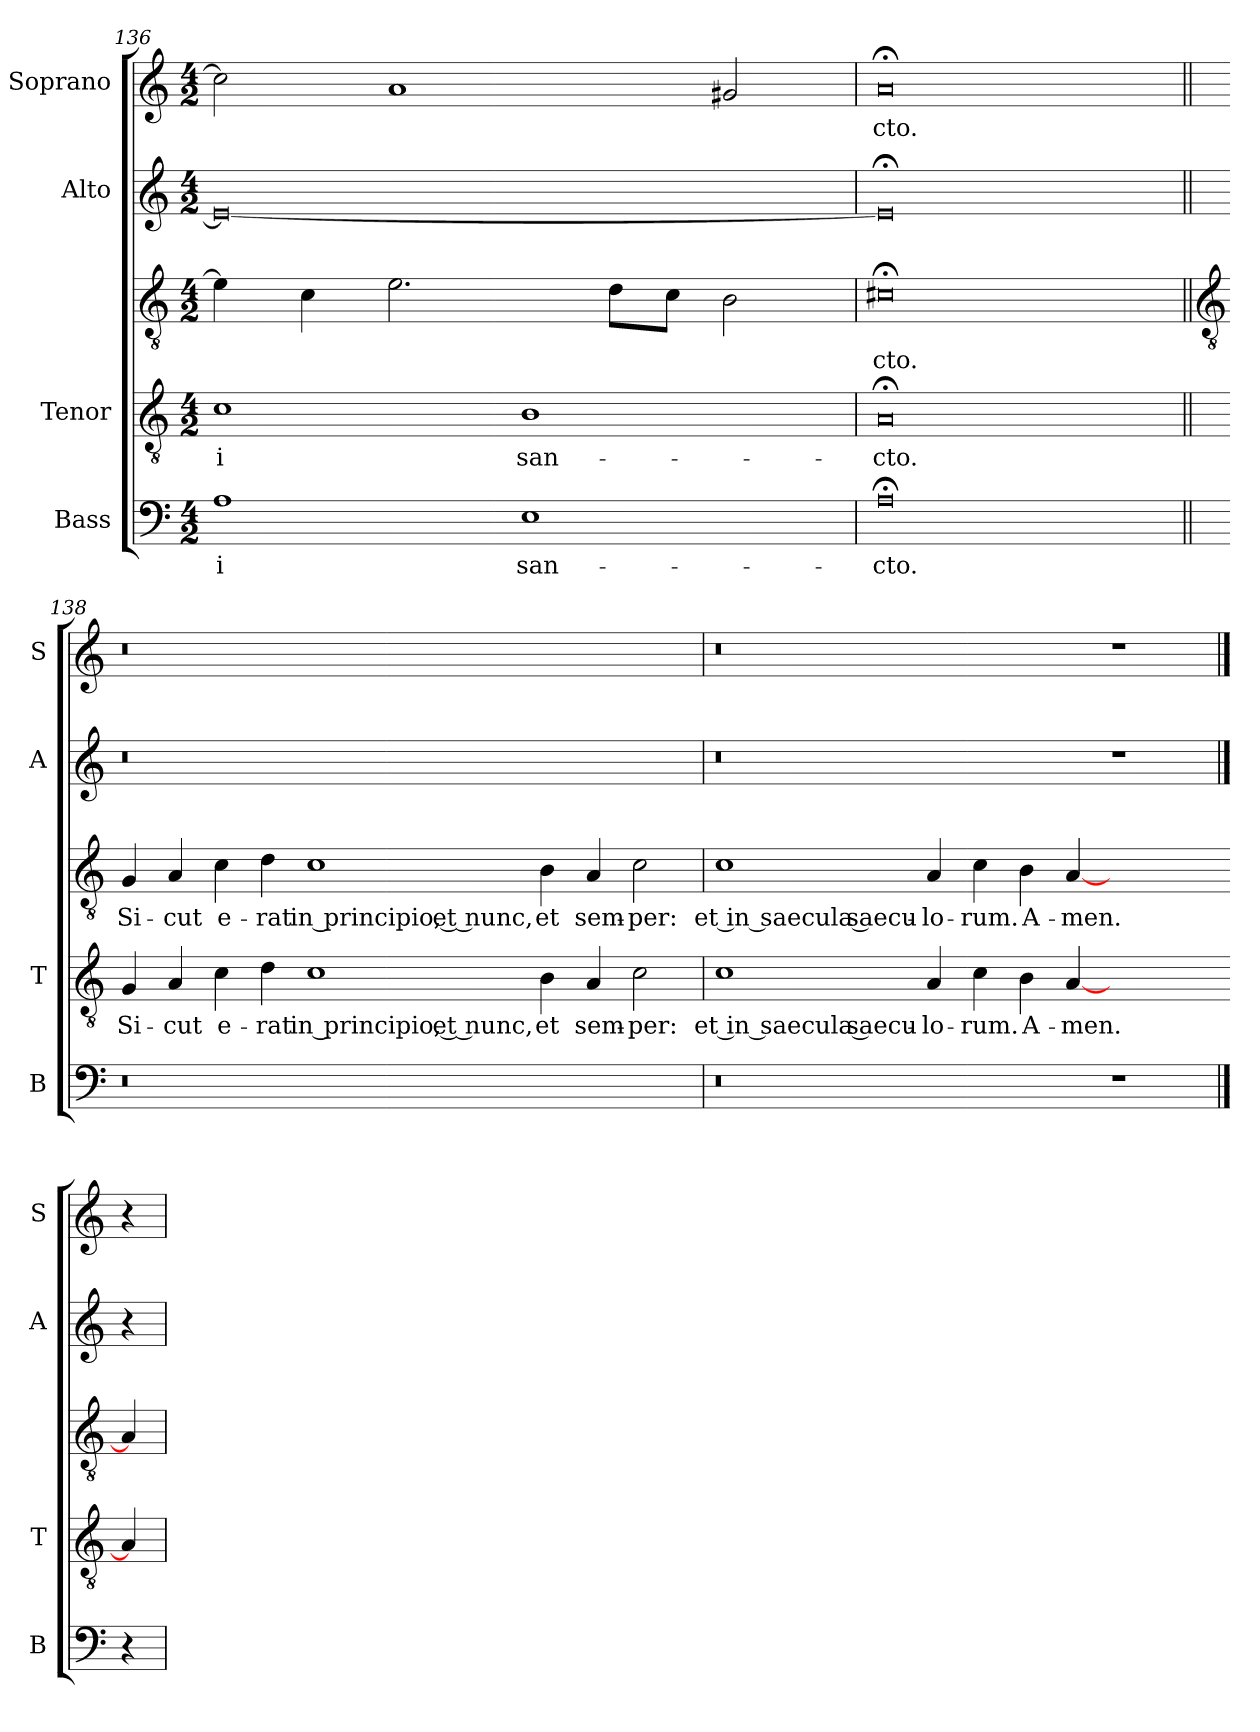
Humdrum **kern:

**kern	**text	**kern	**text	**kern	**text	**kern	**kern	**text
*part4	*part4	*part3	*part3	*part3	*part3	*part2	*part1	*part1
*staff5	*staff5	*staff4	*staff4	*staff3	*staff3	*staff2	*staff1	*staff1
*I"Bass	*	*I"Tenor	*	*	*	*I"Alto	*I"Soprano	*
*I'B	*	*I'T	*	*	*	*I'A	*I'S	*
*clefF4	*	*clefGv2	*	*clefGv2	*	*clefG2	*clefG2	*
*k[]	*	*k[]	*	*k[]	*	*k[]	*k[]	*
*C:	*	*C:	*	*C:	*	*C:	*C:	*
*M4/2	*	*M4/2	*	*M4/2	*	*M4/2	*M4/2	*
=136	=136	=136	=136	=136	=136	=136	=136	=136
!	!LO:LY:b	!	!LO:LY:b	!	!	!	!	!
1A	-i	1c	-i	4e]	.	0e_	2cc]	.
.	.	.	.	4c	.	.	.	.
.	.	.	.	2.e	.	.	1a	.
!	!LO:LY:b	!	!LO:LY:b	!	!	!	!	!
1E	san-	1B	san-	.	.	.	.	.
.	.	.	.	8dL	.	.	.	.
.	.	.	.	8cJ	.	.	.	.
.	.	.	.	2B	.	.	2g#X	.
=137	=137	=137	=137	=137	=137	=137	=137	=137
!	!LO:LY:b	!	!LO:LY:b	!	!LO:LY:b	!	!	!LO:LY:b
0A;<	-cto.	0A;<	cto.	0c#X;<	-cto.	0e;<]	0a;<	cto.
!!LO:LB:g=z
=138||	=138||	=138||	=138||	=138||	=138||	=138||	=138||	=138||
*	*	*	*	*clefGv2	*	*	*	*
*	*	*k[]	*	*k[]	*	*	*	*
*	*	*C:	*	*C:	*	*	*	*
!	!	!	!LO:LY:b	!	!LO:LY:b	!	!	!
0r	.	4G	Si-	4G	Si-	0r	0r	.
!	!	!	!LO:LY:b	!	!LO:LY:b	!	!	!
.	.	4A	-cut	4A	-cut	.	.	.
!	!	!	!LO:LY:b	!	!LO:LY:b	!	!	!
.	.	4c	e-	4c	e-	.	.	.
!	!	!	!LO:LY:b	!	!LO:LY:b	!	!	!
.	.	4d	-rat	4d	-rat	.	.	.
!	!	!	!LO:LY:b	!	!LO:LY:b	!	!	!
.	.	1c	in principio, et nunc,	1c	in principio, et nunc,	.	.	.
!	!	!	!LO:LY:b	!	!LO:LY:b	!	!	!
1ryy	.	4B	et	4B	et	1ryy	1ryy	.
!	!	!	!LO:LY:b	!	!LO:LY:b	!	!	!
.	.	4A	sem-	4A	sem-	.	.	.
!	!	!	!LO:LY:b	!	!LO:LY:b	!	!	!
.	.	2c	-per:	2c	-per:	.	.	.
=139	=139	=139	=139	=139	=139	=139	=139	=139
!	!	!	!LO:LY:b	!	!LO:LY:b	!	!	!
0r	.	1c	et in saecula saecu-	1c	et in saecula saecu-	0r	0r	.
!	!	!	!LO:LY:b	!	!LO:LY:b	!	!	!
.	.	4A	-lo-	4A	-lo-	.	.	.
!	!	!	!LO:LY:b	!	!LO:LY:b	!	!	!
.	.	4c	-rum.	4c	-rum.	.	.	.
!	!	!	!LO:LY:b	!	!LO:LY:b	!	!	!
.	.	4B	A-	4B	A-	.	.	.
!	!	!	!LO:LY:b	!	!LO:LY:b	!	!	!
.	.	[4A	-men.	[4A	-men.	.	.	.
1r	.	1ryy	.	1ryy	.	1r	1r	.
==140	==140	=140-	==140	=140-	==140	==140	==140	==140
4r	.	4A]	.	4A]	.	4r	4r	.
=	=	=	=	=	=	=	=	=
*-	*-	*-	*-	*-	*-	*-	*-	*-
